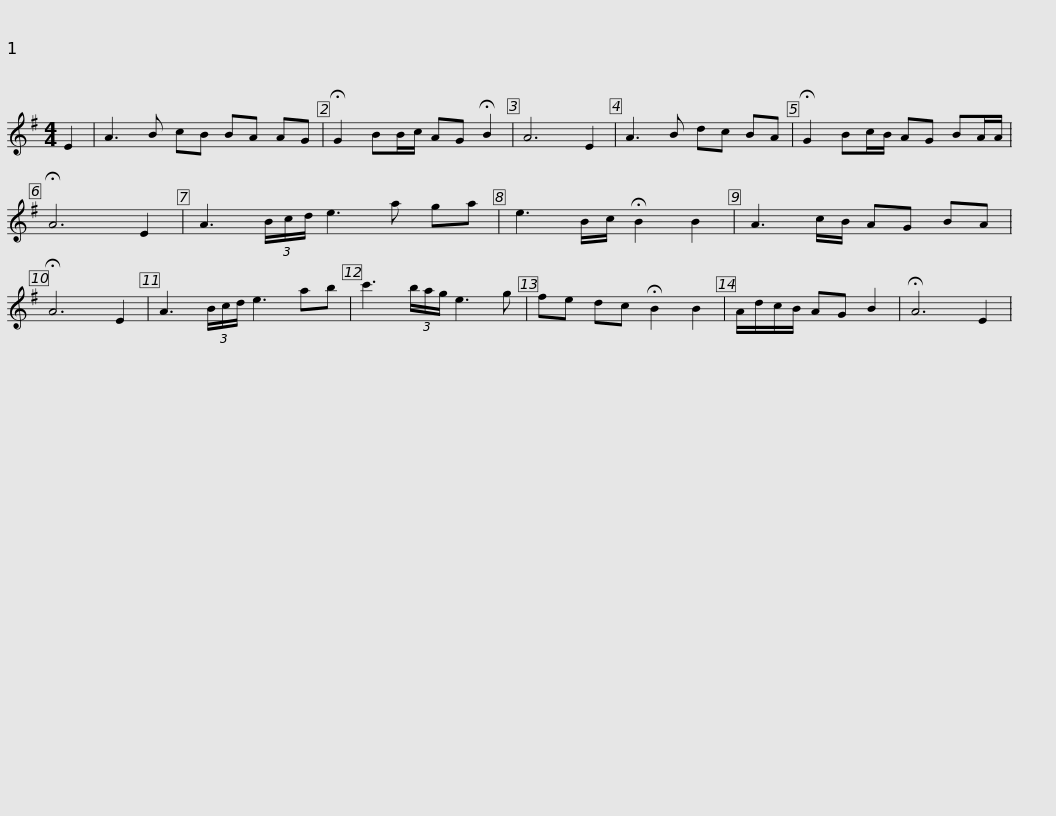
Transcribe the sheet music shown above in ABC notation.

X:1
L:1/8
M:4/4
I:linebreak $
K:G
V:1 treble
V:1
 E2 | A3 B cB BA AG | !fermata!G2 BB/c/ AG !fermata!B2 | A6 E2 | A3 B dc BA | %5
 !fermata!G2 Bc/B/ AG BA/A/ | !fermata!A6 E2 |$ A3 (3B/c/d/ e3 a ga | e3 B/c/ !fermata!B2 B2 | A3 c/B/ AG BA | %10
 !fermata!A6 E2 | A3 (3B/c/d/ e3 ab | c'3 (3b/a/g/ e3 g |$ fe dc !fermata!B2 B2 | A/d/c/B/ AG B2 | %15
 !fermata!A6 E2 | %16
